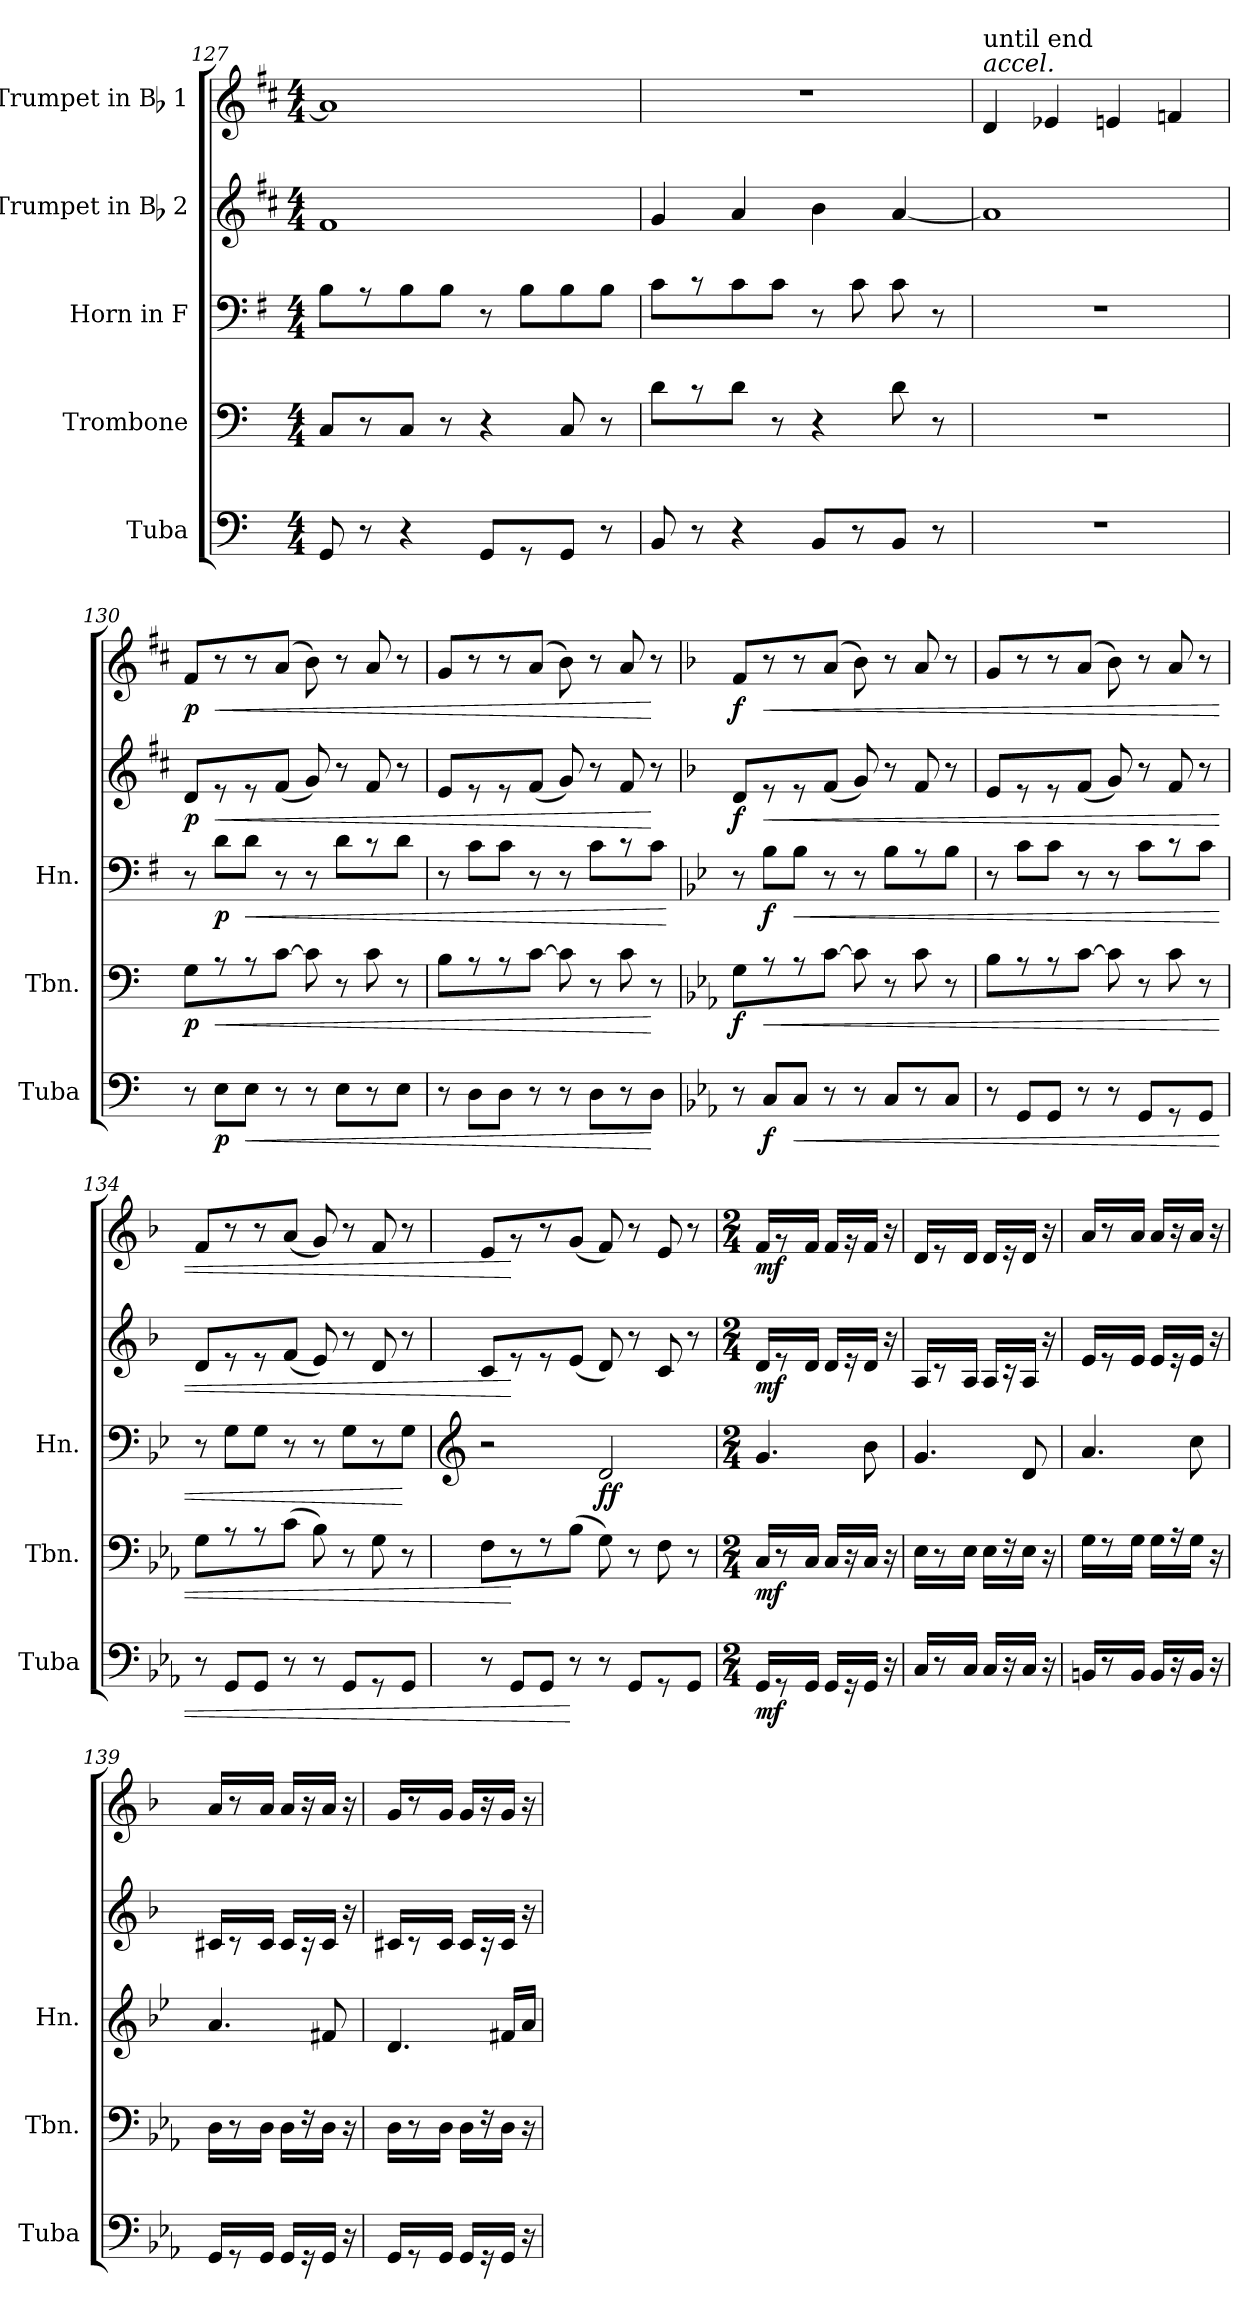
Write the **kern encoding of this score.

**kern	**dynam	**kern	**dynam	**kern	**dynam	**kern	**dynam	**kern	**dynam
*part5	*part5	*part4	*part4	*part3	*part3	*part2	*part2	*part1	*part1
*staff5	*staff5	*staff4	*staff4	*staff3	*staff3	*staff2	*staff2	*staff1	*staff1
*I"Tuba	*	*I"Trombone	*	*I"Horn in F	*	*I"Trumpet in Bb 2	*	*I"Trumpet in Bb 1	*
*I'Tuba	*	*I'Tbn.	*	*I'Hn.	*	*	*	*	*
*clefF4	*	*clefF4	*	*clefF4	*	*clefG2	*	*clefG2	*
*	*	*	*	*ITrd4c7	*	*ITrd1c2	*	*ITrd1c2	*
*k[]	*	*k[]	*	*k[]	*	*k[]	*	*k[]	*
*C:	*	*C:	*	*C:	*	*C:	*	*C:	*
*M4/4	*	*M4/4	*	*M4/4	*	*M4/4	*	*M4/4	*
=127	=127	=127	=127	=127	=127	=127	=127	=127	=127
8GG/	.	8C/L	.	8E\L	.	1e	.	1g]	.
8r	.	8r	.	8r	.	.	.	.	.
4r	.	8C/J	.	8E\	.	.	.	.	.
.	.	8r	.	8E\J	.	.	.	.	.
8GG/L	.	4r	.	8r	.	.	.	.	.
8r	.	.	.	8E\L	.	.	.	.	.
8GG/J	.	8C/	.	8E\	.	.	.	.	.
8r	.	8r	.	8E\J	.	.	.	.	.
=128	=128	=128	=128	=128	=128	=128	=128	=128	=128
8BB/	.	8d\L	.	8F\L	.	4f/	.	1r	.
8r	.	8r	.	8r	.	.	.	.	.
4r	.	8d\J	.	8F\	.	4g/	.	.	.
.	.	8r	.	8F\J	.	.	.	.	.
8BB/L	.	4r	.	8r	.	4a\	.	.	.
8r	.	.	.	8F\	.	.	.	.	.
8BB/J	.	8d\	.	8F\	.	[4g/	.	.	.
8r	.	8r	.	8r	.	.	.	.	.
=129	=129	=129	=129	=129	=129	=129	=129	=129	=129
!	!	!	!	!	!	!	!	!LO:TX:a:i:t=accel.	!
!	!	!	!	!	!	!	!	!LO:TX:a:t=until end	!
1r	.	1r	.	1r	.	1g]	.	4c/	.
.	.	.	.	.	.	.	.	4d-X/	.
.	.	.	.	.	.	.	.	4dn/	.
.	.	.	.	.	.	.	.	4e-X/	.
!!LO:LB:g=z
=130	=130	=130	=130	=130	=130	=130	=130	=130	=130
!	!	!	!LO:DY:b	!	!	!	!LO:DY:b	!	!LO:DY:b
8r	.	8G\L	p	8r	.	8c/L	p	8e/L	p
!	!LO:DY:b	!	!LO:HP:b	!	!LO:DY:b	!	!LO:HP:b	!	!LO:HP:b
8E\L	p	8r	<	8G\L	p	8r	<	8r	<
!	!LO:HP:b	!	!	!	!LO:HP:b	!	!	!	!
8E\J	<	8r	.	8G\J	<	8r	.	8r	.
8r	.	[8c\J	.	8r	.	(<8e/J	.	(<8g/J	.
8r	.	8c\]	.	8r	.	8f/)	.	8a\)	.
8E\L	.	8r	.	8G\L	.	8r	.	8r	.
8r	.	8c\	.	8r	.	8e/	.	8g/	.
8E\J	.	8r	.	8G\J	.	8r	.	8r	.
=131	=131	=131	=131	=131	=131	=131	=131	=131	=131
8r	.	8B\L	.	8r	.	8d/L	.	8f/L	.
8D\L	.	8r	.	8F\L	.	8r	.	8r	.
8D\J	.	8r	.	8F\J	.	8r	.	8r	.
8r	.	[8c\J	.	8r	.	(<8e/J	.	(<8g/J	.
8r	.	8c\]	.	8r	.	8f/)	.	8a\)	.
8D\L	.	8r	.	8F\L	.	8r	.	8r	.
8r	.	8c\	.	8r	.	8e/	.	8g/	.
8D\J	[	8r	[	8F\J	.	8r	[	8r	[
.	.	.	.	.	[	.	.	.	.
=132	=132	=132	=132	=132	=132	=132	=132	=132	=132
*k[b-e-a-]	*	*k[b-e-a-]	*	*k[b-e-a-]	*	*k[b-e-a-]	*	*k[b-e-a-]	*
*c:	*	*c:	*	*c:	*	*c:	*	*c:	*
!	!	!	!LO:DY:b	!	!	!	!LO:DY:b	!	!LO:DY:b
8r	.	8G\L	f	8r	.	8c/L	f	8e-/L	f
!	!LO:DY:b	!	!LO:HP:b	!	!LO:DY:b	!	!LO:HP:b	!	!LO:HP:b
8C/L	f	8r	<	8E-\L	f	8r	<	8r	<
!	!LO:HP:b	!	!	!	!LO:HP:b	!	!	!	!
8C/J	<	8r	.	8E-\J	<	8r	.	8r	.
8r	.	[8c\J	.	8r	.	(<8e-/J	.	(<8g/J	.
8r	.	8c\]	.	8r	.	8f/)	.	8a-\)	.
8C/L	.	8r	.	8E-\L	.	8r	.	8r	.
8r	.	8c\	.	8r	.	8e-/	.	8g/	.
8C/J	.	8r	.	8E-\J	.	8r	.	8r	.
=133	=133	=133	=133	=133	=133	=133	=133	=133	=133
8r	.	8B-\L	.	8r	.	8d/L	.	8f/L	.
8GG/L	.	8r	.	8F\L	.	8r	.	8r	.
8GG/J	.	8r	.	8F\J	.	8r	.	8r	.
8r	.	[8c\J	.	8r	.	(<8e-/J	.	(<8g/J	.
8r	.	8c\]	.	8r	.	8f/)	.	8a-\)	.
8GG/L	.	8r	.	8F\L	.	8r	.	8r	.
8r	.	8c\	.	8r	.	8e-/	.	8g/	.
8GG/J	.	8r	.	8F\J	.	8r	.	8r	.
!!LO:PB:g=z
=134	=134	=134	=134	=134	=134	=134	=134	=134	=134
8r	.	8G\L	.	8r	.	8c/L	.	8e-/L	.
8GG/L	.	8r	.	8C\L	.	8r	.	8r	.
8GG/J	.	8r	.	8C\J	.	8r	.	8r	.
8r	.	(>8c\J	.	8r	.	(<8e-/J	.	(<8g/J	.
8r	.	8B-\)	.	8r	.	8d/)	.	8f/)	.
8GG/L	.	8r	.	8C\L	.	8r	.	8r	.
8r	.	8G\	.	8r	.	8c/	.	8e-/	.
8GG/J	.	8r	.	8C\J	[	8r	.	8r	.
=135	=135	=135	=135	=135	=135	=135	=135	=135	=135
*	*	*	*	*clefG2	*	*	*	*	*
8r	.	8F\L	.	2r	.	8B-/L	.	8d/L	.
8GG/L	.	8r	[	.	.	8r	[	8r	[
8GG/J	.	8r	.	.	.	8r	.	8r	.
8r	[	(>8B-\J	.	.	.	(<8d/J	.	(<8f/J	.
!	!	!	!	!	!LO:DY:b	!	!	!	!
8r	.	8G\)	.	2G/	ff	8c/)	.	8e-/)	.
8GG/L	.	8r	.	.	.	8r	.	8r	.
8r	.	8F\	.	.	.	8B-/	.	8d/	.
8GG/J	.	8r	.	.	.	8r	.	8r	.
=136	=136	=136	=136	=136	=136	=136	=136	=136	=136
*M2/4	*	*M2/4	*	*M2/4	*	*M2/4	*	*M2/4	*
!	!LO:DY:b	!	!LO:DY:b	!	!	!	!LO:DY:b	!	!LO:DY:b
16GG/KL	mf	16C/KL	mf	4.c/	.	16c/KL	mf	16e-/KL	mf
8r	.	8r	.	.	.	8r	.	8r	.
16GG/Jk	.	16C/Jk	.	.	.	16c/Jk	.	16e-/Jk	.
16GG/KL	.	16C/KL	.	.	.	16c/KL	.	16e-/KL	.
16r	.	16r	.	.	.	16r	.	16r	.
16GG/Jk	.	16C/Jk	.	8e-\	.	16c/Jk	.	16e-/Jk	.
16r	.	16r	.	.	.	16r	.	16r	.
=137	=137	=137	=137	=137	=137	=137	=137	=137	=137
16C/KL	.	16E-\KL	.	4.c/	.	16G/KL	.	16c/KL	.
8r	.	8r	.	.	.	8r	.	8r	.
16C/Jk	.	16E-\Jk	.	.	.	16G/Jk	.	16c/Jk	.
16C/KL	.	16E-\KL	.	.	.	16G/KL	.	16c/KL	.
16r	.	16r	.	.	.	16r	.	16r	.
16C/Jk	.	16E-\Jk	.	8G/	.	16G/Jk	.	16c/Jk	.
16r	.	16r	.	.	.	16r	.	16r	.
!!LO:LB:g=z
=138	=138	=138	=138	=138	=138	=138	=138	=138	=138
16BBn/KL	.	16G\KL	.	4.d/	.	16d/KL	.	16g/KL	.
8r	.	8r	.	.	.	8r	.	8r	.
16BB/Jk	.	16G\Jk	.	.	.	16d/Jk	.	16g/Jk	.
16BB/KL	.	16G\KL	.	.	.	16d/KL	.	16g/KL	.
16r	.	16r	.	.	.	16r	.	16r	.
16BB/Jk	.	16G\Jk	.	8f\	.	16d/Jk	.	16g/Jk	.
16r	.	16r	.	.	.	16r	.	16r	.
=139	=139	=139	=139	=139	=139	=139	=139	=139	=139
16GG/KL	.	16D\KL	.	4.d/	.	16Bn/KL	.	16g/KL	.
8r	.	8r	.	.	.	8r	.	8r	.
16GG/Jk	.	16D\Jk	.	.	.	16B/Jk	.	16g/Jk	.
16GG/KL	.	16D\KL	.	.	.	16B/KL	.	16g/KL	.
16r	.	16r	.	.	.	16r	.	16r	.
16GG/Jk	.	16D\Jk	.	8Bn/	.	16B/Jk	.	16g/Jk	.
16r	.	16r	.	.	.	16r	.	16r	.
=140	=140	=140	=140	=140	=140	=140	=140	=140	=140
16GG/KL	.	16D\KL	.	4.G/	.	16Bn/KL	.	16f/KL	.
8r	.	8r	.	.	.	8r	.	8r	.
16GG/Jk	.	16D\Jk	.	.	.	16B/Jk	.	16f/Jk	.
16GG/KL	.	16D\KL	.	.	.	16B/KL	.	16f/KL	.
16r	.	16r	.	.	.	16r	.	16r	.
16GG/Jk	.	16D\Jk	.	16Bn/LL	.	16B/Jk	.	16f/Jk	.
16r	.	16r	.	16d/JJ	.	16r	.	16r	.
=	=	=	=	=	=	=	=	=	=
*-	*-	*-	*-	*-	*-	*-	*-	*-	*-
